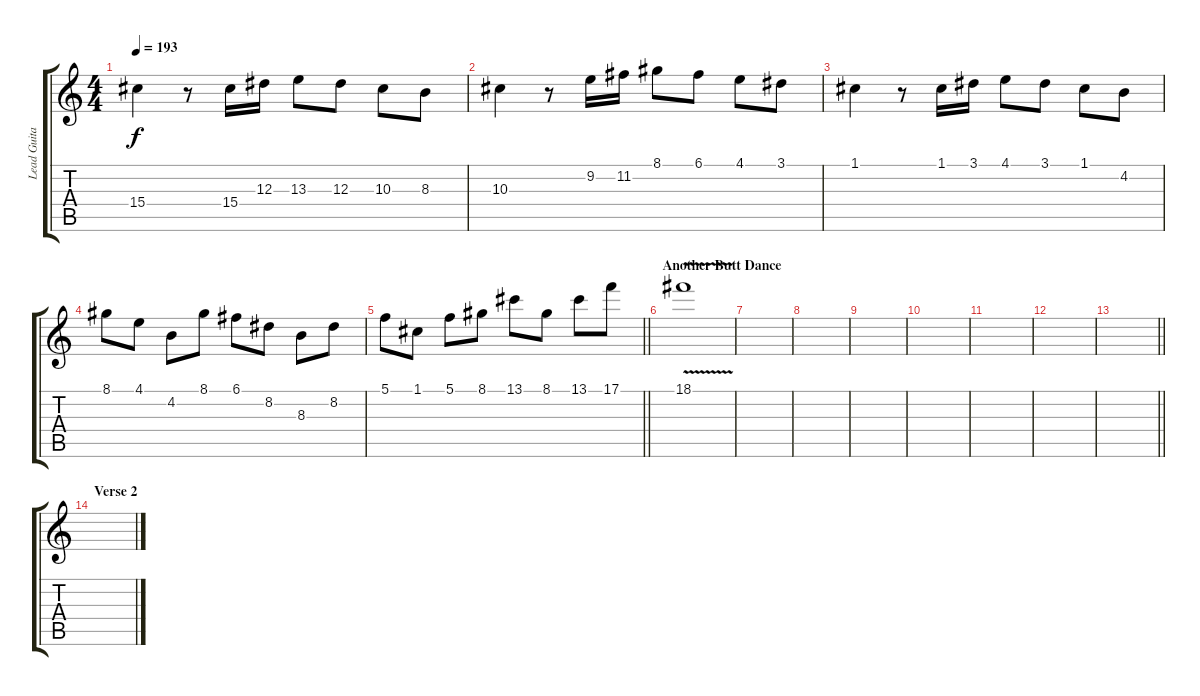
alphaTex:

\track ("Lead Guitar" "Lead Guita") {instrument distortionguitar}
\staff {score tabs}
\tuning (C4 G3 Eb3 Bb2 F2 C2) {hide}
\ts (4 4)
\tempo 193
\clef g2
\ks c
15.4.4{dy f} r.8 15.4.16 12.3.16 13.3.8 12.3.8 10.3.8 8.3.8 |
10.3.4 r.8 9.2.16 11.2.16 8.1.8 6.1.8 4.1.8 3.1.8 |
1.1.4 r.8 1.1.16 3.1.16 4.1.8 3.1.8 1.1.8 4.2.8 |
8.1.8 4.1.8 4.2.8 8.1.8 6.1.8 8.2.8 8.3.8 8.2.8 |
\barLineRight lightlight
5.1.8 1.1.8 5.1.8 8.1.8 13.1.8 8.1.8 13.1.8 17.1.8 |
\section ("" "Another Butt Dance")
18.1{v}.1 |
|
|
|
|
|
|
\barLineRight lightlight
|
\section ("" "Verse 2")
